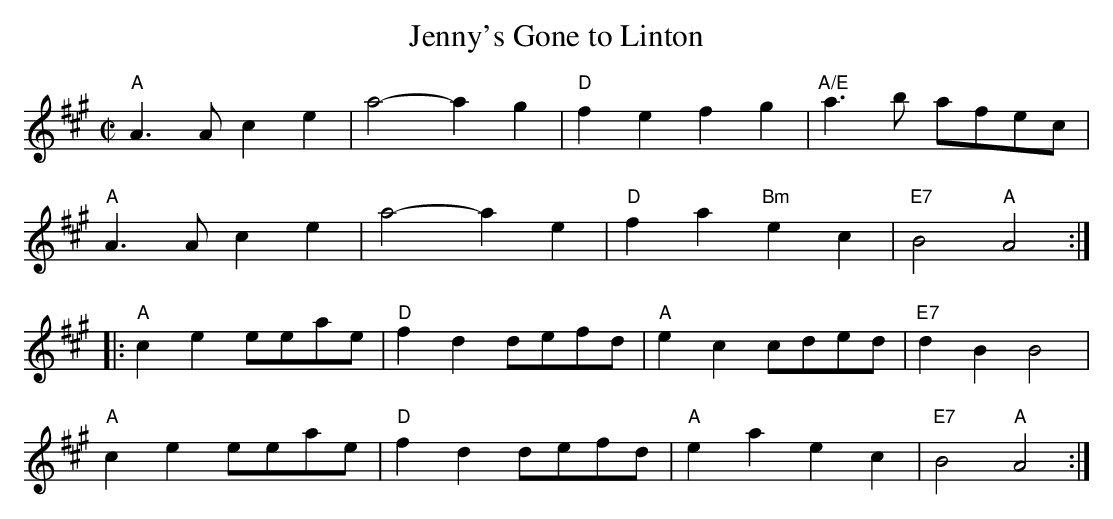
X:1
T: Jenny's Gone to Linton
M: C|
K: A
"A"A3A c2e2| a4- a2 g2| "D"f2e2 f2g2| "A/E"a3b afec|
"A"A3A c2e2| a4- a2 e2| "D"f2a2 "Bm"e2c2| "E7"B4 "A"A4 :|
|:\
"A"c2e2 eeae| "D"f2d2 defd| "A"e2c2 cded| "E7"d2B2 B4|
"A"c2e2 eeae| "D"f2d2 defd| "A"e2a2 e2c2| "E7"B4 "A"A4 :|
